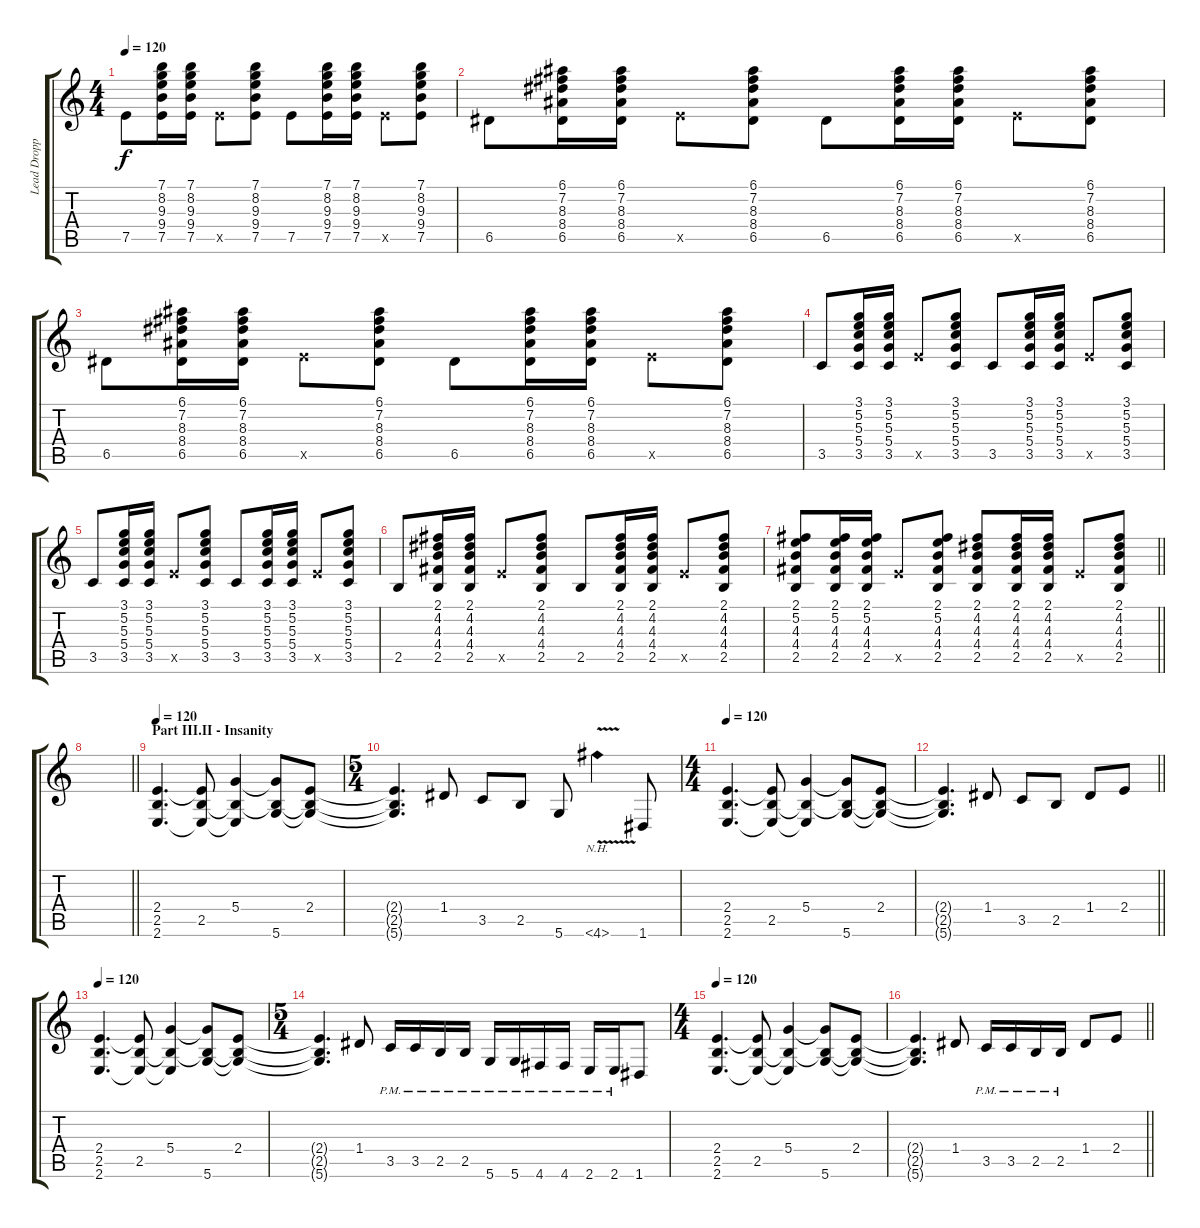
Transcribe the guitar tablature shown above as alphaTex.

\track ("Lead Dropped D " "Lead Dropp") {instrument distortionguitar}
\staff {score tabs}
\tuning (E4 B3 G3 D3 A2 D2) {hide}
\ts (4 4)
\tempo 120
\clef g2
\ks c
7.5.8{dy f} (7.1 8.2 9.3 9.4 7.5).16 (7.1 8.2 9.3 9.4 7.5).16 7.5{x}.8 (7.1 8.2 9.3 9.4 7.5).8 7.5.8 (7.1 8.2 9.3 9.4 7.5).16 (7.1 8.2 9.3 9.4 7.5).16 7.5{x}.8 (7.1 8.2 9.3 9.4 7.5).8 |
6.5.8 (6.1 7.2 8.3 8.4 6.5).16 (6.1 7.2 8.3 8.4 6.5).16 7.5{x}.8 (6.1 7.2 8.3 8.4 6.5).8 6.5.8 (6.1 7.2 8.3 8.4 6.5).16 (6.1 7.2 8.3 8.4 6.5).16 7.5{x}.8 (6.1 7.2 8.3 8.4 6.5).8 |
6.5.8 (6.1 7.2 8.3 8.4 6.5).16 (6.1 7.2 8.3 8.4 6.5).16 7.5{x}.8 (6.1 7.2 8.3 8.4 6.5).8 6.5.8 (6.1 7.2 8.3 8.4 6.5).16 (6.1 7.2 8.3 8.4 6.5).16 7.5{x}.8 (6.1 7.2 8.3 8.4 6.5).8 |
3.5.8 (3.1 5.2 5.3 5.4 3.5).16 (3.1 5.2 5.3 5.4 3.5).16 7.5{x}.8 (3.1 5.2 5.3 5.4 3.5).8 3.5.8 (3.1 5.2 5.3 5.4 3.5).16 (3.1 5.2 5.3 5.4 3.5).16 7.5{x}.8 (3.1 5.2 5.3 5.4 3.5).8 |
3.5.8 (3.1 5.2 5.3 5.4 3.5).16 (3.1 5.2 5.3 5.4 3.5).16 7.5{x}.8 (3.1 5.2 5.3 5.4 3.5).8 3.5.8 (3.1 5.2 5.3 5.4 3.5).16 (3.1 5.2 5.3 5.4 3.5).16 7.5{x}.8 (3.1 5.2 5.3 5.4 3.5).8 |
2.5.8 (2.1 4.2 4.3 4.4 2.5).16 (2.1 4.2 4.3 4.4 2.5).16 7.5{x}.8 (2.1 4.2 4.3 4.4 2.5).8 2.5.8 (2.1 4.2 4.3 4.4 2.5).16 (2.1 4.2 4.3 4.4 2.5).16 7.5{x}.8 (2.1 4.2 4.3 4.4 2.5).8 |
\barLineRight lightlight
(2.1 5.2 4.3 4.4 2.5).8 (2.1 5.2 4.3 4.4 2.5).16 (2.1 5.2 4.3 4.4 2.5).16 7.5{x}.8 (2.1 5.2 4.3 4.4 2.5).8 (2.1 4.2 4.3 4.4 2.5).8 (2.1 4.2 4.3 4.4 2.5).16 (2.1 4.2 4.3 4.4 2.5).16 7.5{x}.8 (2.1 4.2 4.3 4.4 2.5).8 |
\barLineRight lightlight
|
\section ("" "Part III.II - Insanity")
\tempo 120
(2.4 2.5 2.6).4{d instrument distortionguitar} (2.4{t} 2.5 2.6{t}).8 (5.4 2.5{t} 2.6{t}).4 (5.4{t} 2.5{t} 5.6).8 (2.4 2.5{t} 5.6{t}).8 |
\ts (5 4)
(2.4{t} 2.5{t} 5.6{t}).4{d} 1.4.8 3.5.8 2.5.8 5.6.8 4.6{nh v}.4 1.6.8 |
\ts (4 4)
\tempo 120
(2.4 2.5 2.6).4{d} (2.4{t} 2.5 2.6{t}).8 (5.4 2.5{t} 2.6{t}).4 (5.4{t} 2.5{t} 5.6).8 (2.4 2.5{t} 5.6{t}).8 |
\barLineRight lightlight
(2.4{t} 2.5{t} 5.6{t}).4{d} 1.4.8 3.5.8 2.5.8 1.4.8 2.4.8 |
\tempo 120
(2.4 2.5 2.6).4{d} (2.4{t} 2.5 2.6{t}).8 (5.4 2.5{t} 2.6{t}).4 (5.4{t} 2.5{t} 5.6).8 (2.4 2.5{t} 5.6{t}).8 |
\ts (5 4)
(2.4{t} 2.5{t} 5.6{t}).4{d} 1.4.8 3.5{pm}.16 3.5{pm}.16 2.5{pm}.16 2.5{pm}.16 5.6{pm}.16 5.6{pm}.16 4.6{pm}.16 4.6{pm}.16 2.6{pm}.16 2.6{pm}.16 1.6.8 |
\ts (4 4)
\tempo 120
(2.4 2.5 2.6).4{d} (2.4{t} 2.5 2.6{t}).8 (5.4 2.5{t} 2.6{t}).4 (5.4{t} 2.5{t} 5.6).8 (2.4 2.5{t} 5.6{t}).8 |
\barLineRight lightlight
(2.4{t} 2.5{t} 5.6{t}).4{d} 1.4.8 3.5{pm}.16 3.5{pm}.16 2.5{pm}.16 2.5{pm}.16 1.4.8 2.4.8
